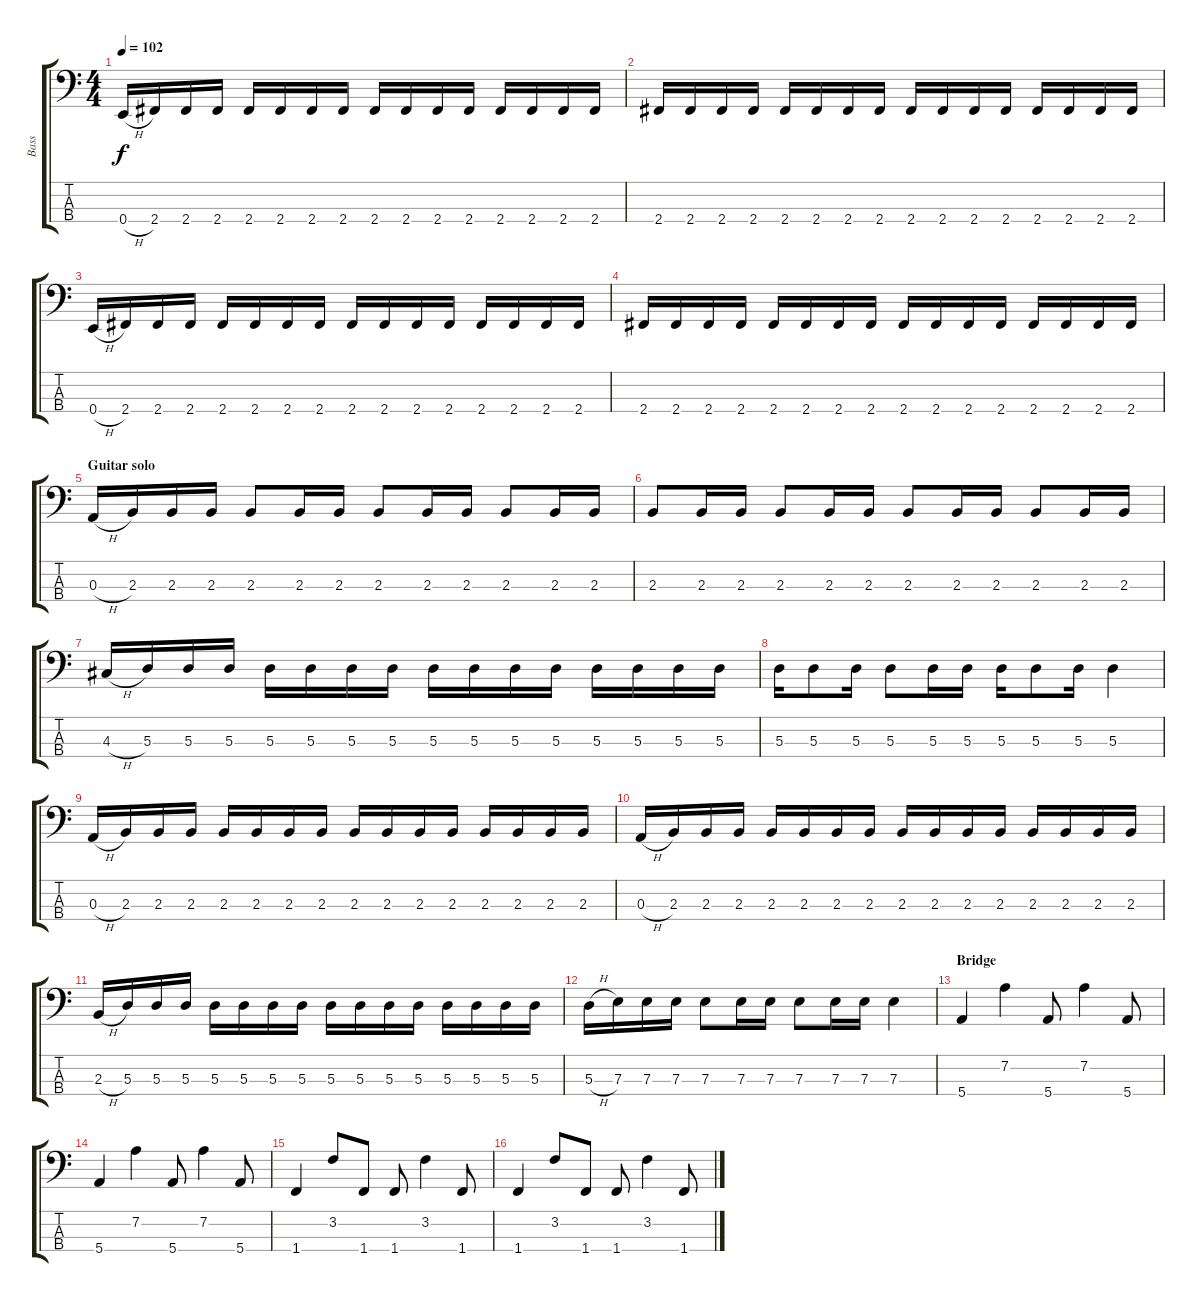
\track ("Bass" "Bass") {instrument electricbassfinger}
\staff {score tabs}
\tuning (G2 D2 A1 E1) {hide}
\ts (4 4)
\tempo 102
\clef f4
\ks c
0.4{h}.16{dy f} 2.4.16 2.4.16 2.4.16 2.4.16 2.4.16 2.4.16 2.4.16 2.4.16 2.4.16 2.4.16 2.4.16 2.4.16 2.4.16 2.4.16 2.4.16 |
2.4.16 2.4.16 2.4.16 2.4.16 2.4.16 2.4.16 2.4.16 2.4.16 2.4.16 2.4.16 2.4.16 2.4.16 2.4.16 2.4.16 2.4.16 2.4.16 |
0.4{h}.16 2.4.16 2.4.16 2.4.16 2.4.16 2.4.16 2.4.16 2.4.16 2.4.16 2.4.16 2.4.16 2.4.16 2.4.16 2.4.16 2.4.16 2.4.16 |
2.4.16 2.4.16 2.4.16 2.4.16 2.4.16 2.4.16 2.4.16 2.4.16 2.4.16 2.4.16 2.4.16 2.4.16 2.4.16 2.4.16 2.4.16 2.4.16 |
\section ("" "Guitar solo")
0.3{h}.16 2.3.16 2.3.16 2.3.16 2.3.8 2.3.16 2.3.16 2.3.8 2.3.16 2.3.16 2.3.8 2.3.16 2.3.16 |
2.3.8 2.3.16 2.3.16 2.3.8 2.3.16 2.3.16 2.3.8 2.3.16 2.3.16 2.3.8 2.3.16 2.3.16 |
4.3{h}.16 5.3.16 5.3.16 5.3.16 5.3.16 5.3.16 5.3.16 5.3.16 5.3.16 5.3.16 5.3.16 5.3.16 5.3.16 5.3.16 5.3.16 5.3.16 |
5.3.16 5.3.8 5.3.16 5.3.8 5.3.16 5.3.16 5.3.16 5.3.8 5.3.16 5.3.4 |
0.3{h}.16 2.3.16 2.3.16 2.3.16 2.3.16 2.3.16 2.3.16 2.3.16 2.3.16 2.3.16 2.3.16 2.3.16 2.3.16 2.3.16 2.3.16 2.3.16 |
0.3{h}.16 2.3.16 2.3.16 2.3.16 2.3.16 2.3.16 2.3.16 2.3.16 2.3.16 2.3.16 2.3.16 2.3.16 2.3.16 2.3.16 2.3.16 2.3.16 |
2.3{h}.16 5.3.16 5.3.16 5.3.16 5.3.16 5.3.16 5.3.16 5.3.16 5.3.16 5.3.16 5.3.16 5.3.16 5.3.16 5.3.16 5.3.16 5.3.16 |
5.3{h}.16 7.3.16 7.3.16 7.3.16 7.3.8 7.3.16 7.3.16 7.3.8 7.3.16 7.3.16 7.3.4 |
\section ("" "Bridge")
5.4.4 7.2.4 5.4.8 7.2.4 5.4.8 |
5.4.4 7.2.4 5.4.8 7.2.4 5.4.8 |
1.4.4 3.2.8 1.4.8 1.4.8 3.2.4 1.4.8 |
1.4.4 3.2.8 1.4.8 1.4.8 3.2.4 1.4.8
